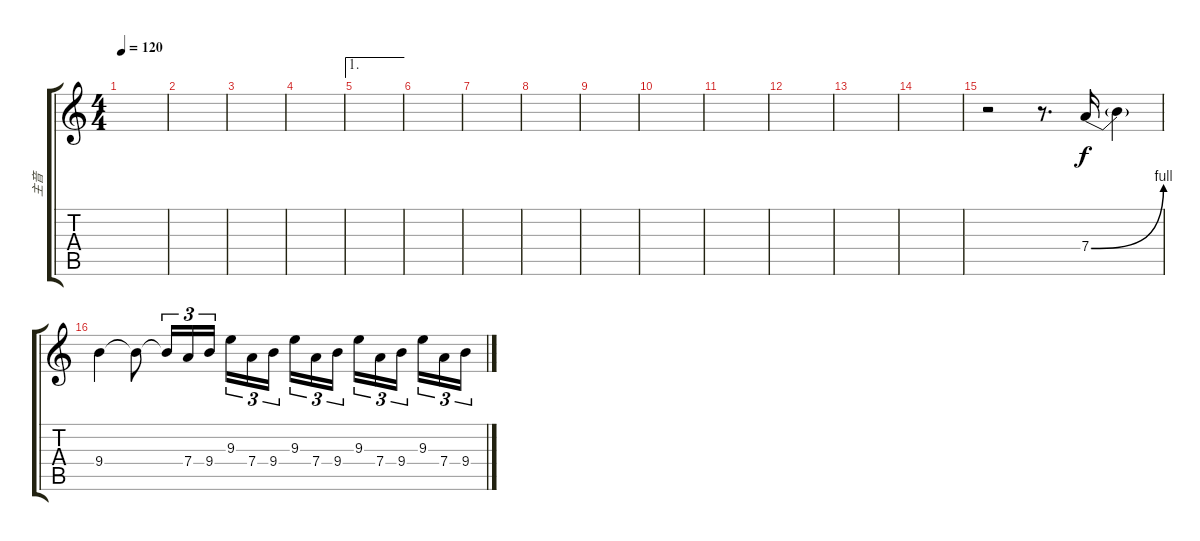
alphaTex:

\track ("主音" "主音") {instrument distortionguitar}
\staff {score tabs}
\tuning (E4 B3 G3 D3 A2 E2) {hide}
\ts (4 4)
\tempo 120
\clef g2
\ks c
|
|
|
|
\ae 1
|
|
|
|
|
|
|
|
|
|
r.2 r.8{d} 7.4{be (bend 0 0 60 4)}.16 7.4{t}.4 |
9.4.4 9.4{t}.8 9.4{t}.16{tu (3 2)} 7.4.16{tu (3 2) txt ""} 9.4.16{tu (3 2)} 9.3.16{tu (3 2)} 7.4.16{tu (3 2)} 9.4.16{tu (3 2) beam splitsecondary} 9.3.16{tu (3 2)} 7.4.16{tu (3 2)} 9.4.16{tu (3 2)} 9.3.16{tu (3 2)} 7.4.16{tu (3 2)} 9.4.16{tu (3 2) beam splitsecondary} 9.3.16{tu (3 2)} 7.4.16{tu (3 2)} 9.4.16{tu (3 2)}
